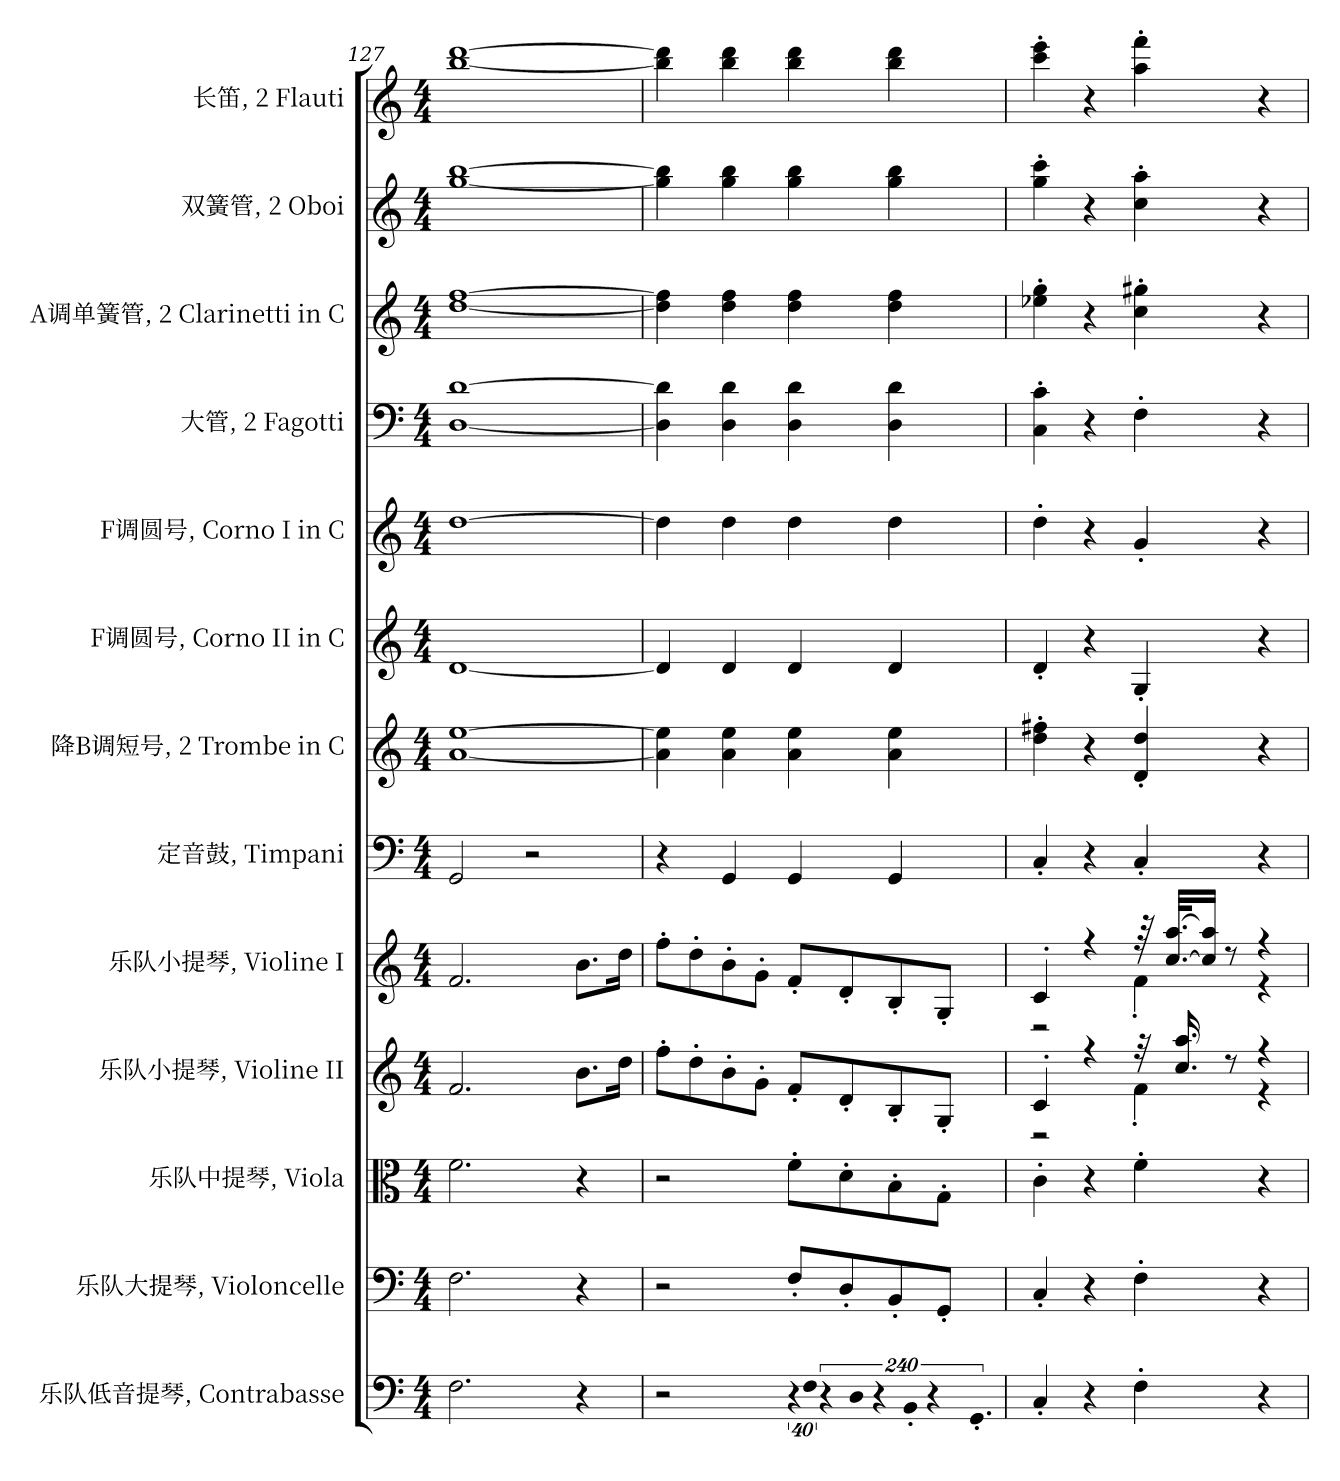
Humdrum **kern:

**kern	**kern	**kern	**kern	**kern	**kern	**kern	**kern	**kern	**kern	**kern	**kern	**kern
*part13	*part12	*part11	*part10	*part9	*part8	*part7	*part6	*part5	*part4	*part3	*part2	*part1
*staff13	*staff12	*staff11	*staff10	*staff9	*staff8	*staff7	*staff6	*staff5	*staff4	*staff3	*staff2	*staff1
*I"乐队低音提琴, Contrabasse	*I"乐队大提琴, Violoncelle	*I"乐队中提琴, Viola	*I"乐队小提琴, Violine II	*I"乐队小提琴, Violine I	*I"定音鼓, Timpani	*I"降B调短号, 2 Trombe in C	*I"F调圆号, Corno II in C	*I"F调圆号, Corno I in C	*I"大管, 2 Fagotti	*I"A调单簧管, 2 Clarinetti in C	*I"双簧管, 2 Oboi	*I"长笛, 2 Flauti
*I'Cbs.	*	*	*	*	*I'Timp.	*	*	*	*	*I'A Cl.	*I'Ob.	*I'Fl.
*clefF4	*clefF4	*clefC3	*clefG2	*clefG2	*clefF4	*clefG2	*clefG2	*clefG2	*clefF4	*clefG2	*clefG2	*clefG2
*ITrd7c12	*	*	*	*	*	*ITrd1c2	*ITrd4c7	*ITrd4c7	*	*ITrd2c3	*	*
*k[]	*k[]	*k[]	*k[]	*k[]	*k[]	*k[b-e-]	*k[b-]	*k[b-]	*k[]	*k[f#c#g#]	*k[]	*k[]
*M4/4	*M4/4	*M4/4	*M4/4	*M4/4	*M4/4	*M4/4	*M4/4	*M4/4	*M4/4	*M4/4	*M4/4	*M4/4
*MM198	*MM198	*MM198	*MM198	*MM198	*MM198	*MM198	*MM198	*MM198	*MM198	*MM198	*MM198	*MM198
=127	=127	=127	=127	=127	=127	=127	=127	=127	=127	=127	=127	=127
2.FF\	2.F\	2.f\	2.f/	2.f/	2GG/	[1g [1dd	[1G	[1g	[1D [1d	[1b [1dd	[1gg [1bb	[1bb [1ddd
.	.	.	.	.	2r	.	.	.	.	.	.	.
4r	4r	4r	8.b\L	8.b\L	.	.	.	.	.	.	.	.
.	.	.	16dd\Jk	16dd\Jk	.	.	.	.	.	.	.	.
!!LO:PB:g=z
=128	=128	=128	=128	=128	=128	=128	=128	=128	=128	=128	=128	=128
*	*	*	*	*	*	*	*	*	*	*	*	*MM198
2r	2r	2r	8ff'\L	8ff'\L	4r	4g\] 4dd\]	4G/]	4g\]	4D\] 4d\]	4b\] 4dd\]	4gg\] 4bb\]	4bb\] 4ddd\]
.	.	.	8dd'\	8dd'\	.	.	.	.	.	.	.	.
.	.	.	8b'\	8b'\	4GG/	4g\ 4dd\	4G/	4g\	4D\ 4d\	4b\ 4dd\	4gg\ 4bb\	4bb\ 4ddd\
.	.	.	8g'\J	8g'\J	.	.	.	.	.	.	.	.
*	*	*	*	*	*	*	*	*	*	*	*	*MM213
!LO:N:vis=32	!	!	!	!	!	!	!	!	!	!	!	!
640%23r	8F'/L	8f'\L	8f'/L	8f'/L	4GG/	4g\ 4dd\	4G/	4g\	4D\ 4d\	4b\ 4dd\	4gg\ 4bb\	4bb\ 4ddd\
!LO:N:vis=32	!	!	!	!	!	!	!	!	!	!	!	!
640%23FF\	.	.	.	.	.	.	.	.	.	.	.	.
!LO:N:vis=16	!	!	!	!	!	!	!	!	!	!	!	!
1920%137r	.	.	.	.	.	.	.	.	.	.	.	.
.	8D'/	8d'\	8d'/	8d'/	.	.	.	.	.	.	.	.
!LO:N:vis=16	!	!	!	!	!	!	!	!	!	!	!	!
1920%137DD\	.	.	.	.	.	.	.	.	.	.	.	.
!LO:N:vis=16	!	!	!	!	!	!	!	!	!	!	!	!
1920%137r	.	.	.	.	.	.	.	.	.	.	.	.
.	8BB'/	8B'\	8B'/	8B'/	4GG/	4g\ 4dd\	4G/	4g\	4D\ 4d\	4b\ 4dd\	4gg\ 4bb\	4bb\ 4ddd\
!LO:N:vis=16	!	!	!	!	!	!	!	!	!	!	!	!
1920%137BBB'/	.	.	.	.	.	.	.	.	.	.	.	.
!LO:N:vis=32	!	!	!	!	!	!	!	!	!	!	!	!
640%23r	.	.	.	.	.	.	.	.	.	.	.	.
.	8GG'/J	8G'\J	8G'/J	8G'/J	.	.	.	.	.	.	.	.
!LO:N:vis=16.	!	!	!	!	!	!	!	!	!	!	!	!
960%103GGG'/	.	.	.	.	.	.	.	.	.	.	.	.
.	1920ryy	1920ryy	1920ryy	1920ryy	1920ryy	1920ryy	1920ryy	1920ryy	1920ryy	1920ryy	1920ryy	1920ryy
=129	=129	=129	=129	=129	=129	=129	=129	=129	=129	=129	=129	=129
*	*	*	*	*	*	*	*	*	*	*	*	*MM198
*	*	*	*^	*^	*	*	*	*	*	*	*	*
4CC'/	4C'/	4c'\	4c'/	2r	4c'/	2r	4C'/	4cc\' 4een\'	4G'/	4g'\	4C\' 4c\'	4ccn\' 4ee\'	4gg\' 4ccc\'	4ccc\' 4eee\'
4r	4r	4r	4r	.	4r	.	4r	4r	4r	4r	4r	4r	4r	4r
*	*	*	*	*	*	*	*	*	*	*	*	*	*	*MM213
4FF'\	4F'\	4f'\	32r	4f'\	64r	4f'\	4C'/	4c/' 4cc/'	4C'/	4c'/	4F'\	4a\' 4ee#X\'	4cc\' 4aa\'	4aa\' 4fff\'
.	.	.	.	.	[32.cc/ [32.aa/KLL	.	.	.	.	.	.	.	.	.
.	.	.	16.cc/ 16.aa/	.	.	.	.	.	.	.	.	.	.	.
.	.	.	.	.	16cc/] 16aa/]JJ	.	.	.	.	.	.	.	.	.
.	.	.	8r	.	8r	.	.	.	.	.	.	.	.	.
4r	4r	4r	4r	4r	4r	4r	4r	4r	4r	4r	4r	4r	4r	4r
*	*	*	*v	*v	*	*	*	*	*	*	*	*	*	*
*	*	*	*	*v	*v	*	*	*	*	*	*	*	*
=	=	=	=	=	=	=	=	=	=	=	=	=
*-	*-	*-	*-	*-	*-	*-	*-	*-	*-	*-	*-	*-
